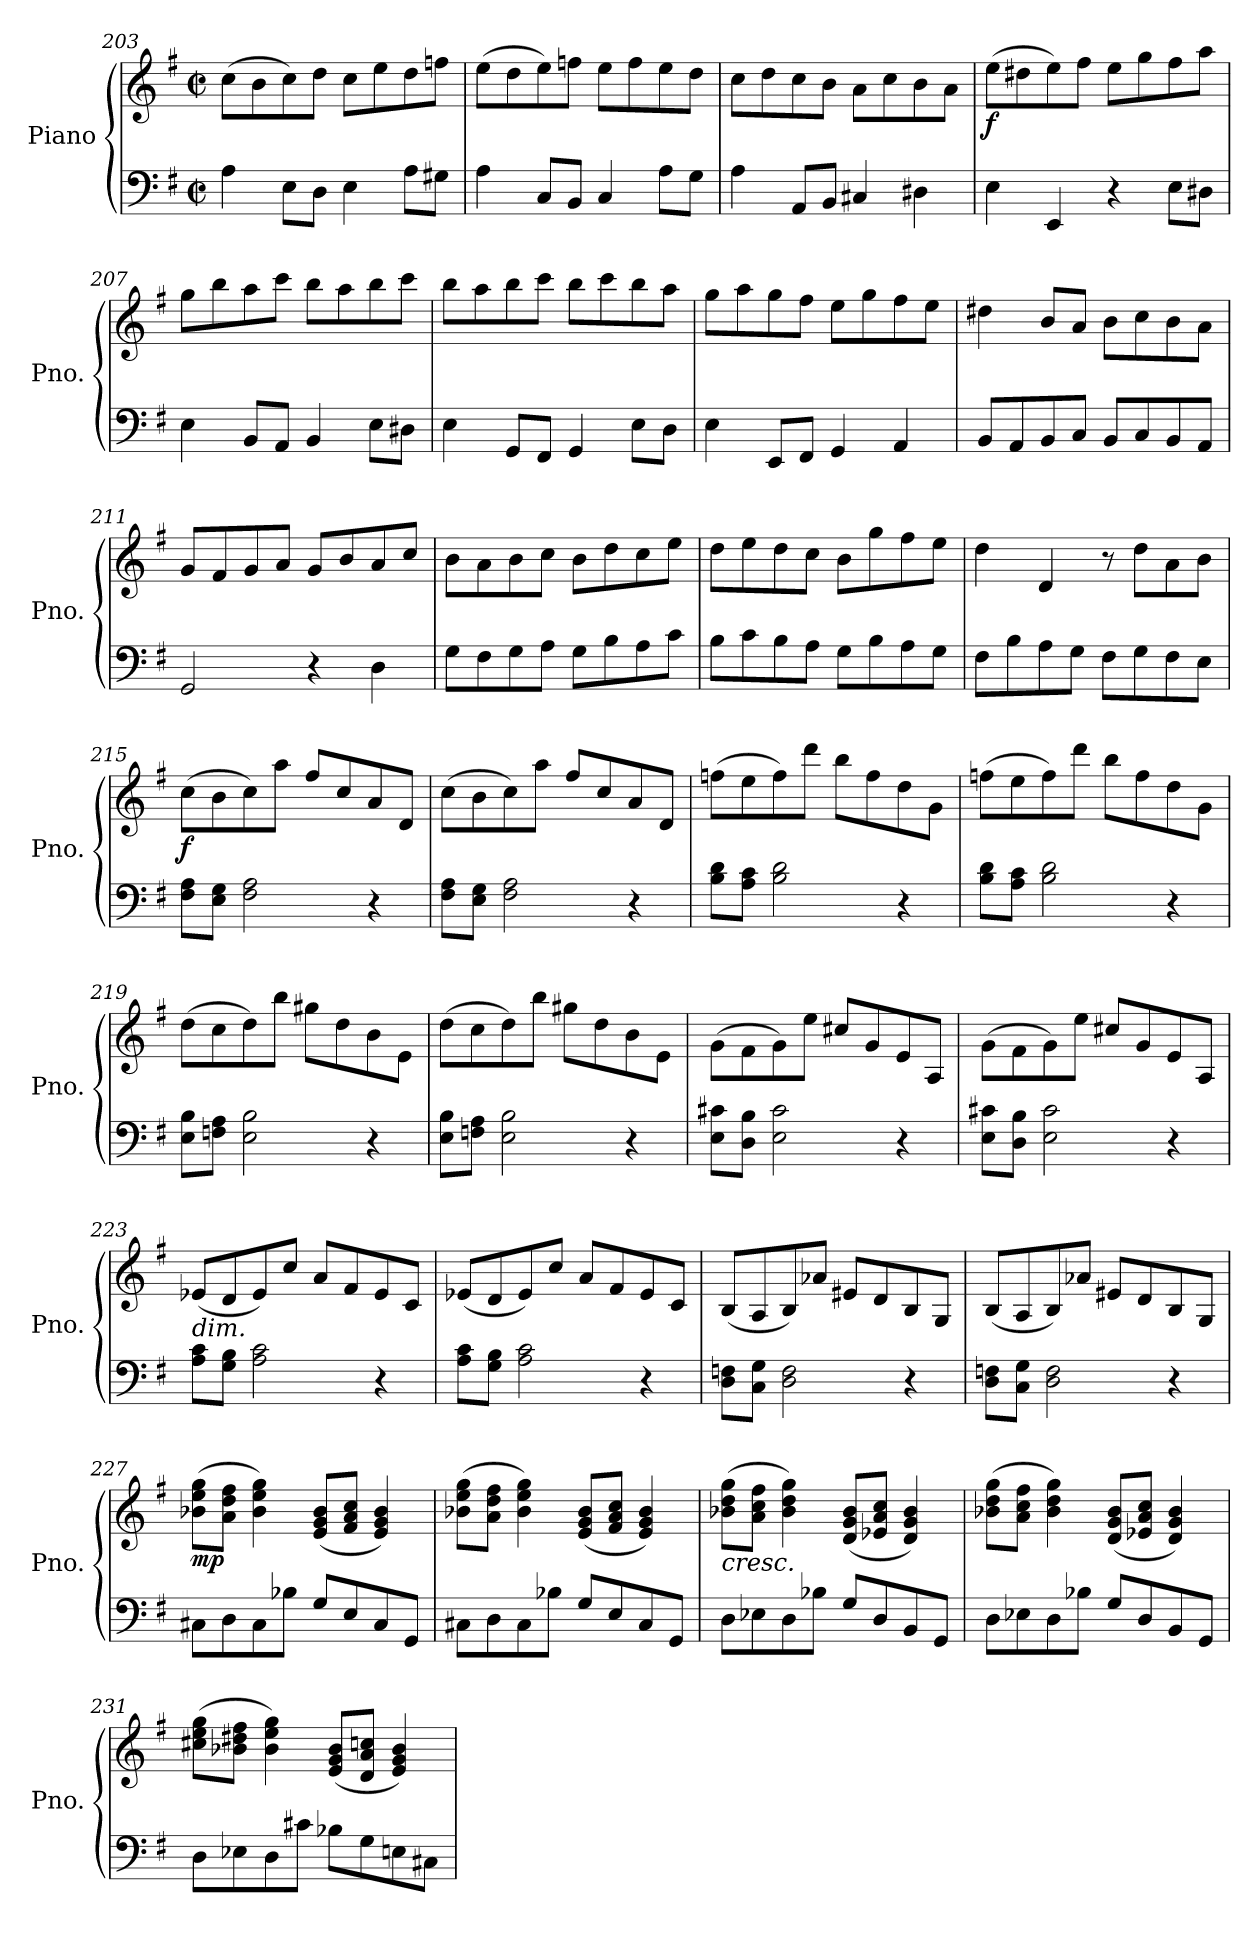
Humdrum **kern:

**kern	**kern	**dynam
*part1	*part1	*part1
*staff2	*staff1	*staff1/2
*I"Piano	*	*
*I'Pno.	*	*
*clefF4	*clefG2	*
*k[f#]	*k[f#]	*
*M2/2	*M2/2	*
*met(c|)	*met(c|)	*
=203	=203	=203
4A\	(>8cc\L	.
.	8b\	.
8E\L	8cc\)	.
8D\J	8dd\J	.
4E\	8cc\L	.
.	8ee\	.
8A\L	8dd\	.
8G#X\J	8ffn\J	.
=204	=204	=204
4A\	(>8ee\L	.
.	8dd\	.
8C/L	8ee\)	.
8BB/J	8ffn\J	.
4C/	8ee\L	.
.	8ff\	.
8A\L	8ee\	.
8G\J	8dd\J	.
=205	=205	=205
4A\	8cc\L	.
.	8dd\	.
8AA/L	8cc\	.
8BB/J	8b\J	.
4C#X/	8a\L	.
.	8cc\	.
4D#X\	8b\	.
.	8a\J	.
=206	=206	=206
!	!	!LO:DY:b
4E\	(>8ee\L	f
.	8dd#X\	.
4EE/	8ee\)	.
.	8ff#\J	.
4r	8ee\L	.
.	8gg\	.
8E\L	8ff#\	.
8D#X\J	8aa\J	.
=207	=207	=207
4E\	8gg\L	.
.	8bb\	.
8BB/L	8aa\	.
8AA/J	8ccc\J	.
4BB/	8bb\L	.
.	8aa\	.
8E\L	8bb\	.
8D#X\J	8ccc\J	.
!!LO:LB:g=z
=208	=208	=208
4E\	8bb\L	.
.	8aa\	.
8GG/L	8bb\	.
8FF#/J	8ccc\J	.
4GG/	8bb\L	.
.	8ccc\	.
8E\L	8bb\	.
8D\J	8aa\J	.
=209	=209	=209
4E\	8gg\L	.
.	8aa\	.
8EE/L	8gg\	.
8FF#/J	8ff#\J	.
4GG/	8ee\L	.
.	8gg\	.
4AA/	8ff#\	.
.	8ee\J	.
=210	=210	=210
8BB/L	4dd#X\	.
8AA/	.	.
8BB/	8b/L	.
8C/J	8a/J	.
8BB/L	8b\L	.
8C/	8cc\	.
8BB/	8b\	.
8AA/J	8a\J	.
=211	=211	=211
2GG/	8g/L	.
.	8f#/	.
.	8g/	.
.	8a/J	.
4r	8g/L	.
.	8b/	.
4D\	8a/	.
.	8cc/J	.
=212	=212	=212
8G\L	8b\L	.
8F#\	8a\	.
8G\	8b\	.
8A\J	8cc\J	.
8G\L	8b\L	.
8B\	8dd\	.
8A\	8cc\	.
8c\J	8ee\J	.
=213	=213	=213
8B\L	8dd\L	.
8c\	8ee\	.
8B\	8dd\	.
8A\J	8cc\J	.
8G\L	8b\L	.
8B\	8gg\	.
8A\	8ff#\	.
8G\J	8ee\J	.
!!LO:LB:g=z
=214	=214	=214
8F#\L	4dd\	.
8B\	.	.
8A\	4d/	.
8G\J	.	.
8F#\L	8r	.
8G\	8dd\L	.
8F#\	8a\	.
8E\J	8b\J	.
=215	=215	=215
!	!	!LO:DY:b
8F#\ 8A\L	(>8cc\L	f
8E\ 8G\J	8b\	.
2F#\ 2A\	8cc\)	.
.	8aa\J	.
.	8ff#/L	.
.	8cc/	.
4r	8a/	.
.	8d/J	.
=216	=216	=216
8F#\ 8A\L	(>8cc\L	.
8E\ 8G\J	8b\	.
2F#\ 2A\	8cc\)	.
.	8aa\J	.
.	8ff#/L	.
.	8cc/	.
4r	8a/	.
.	8d/J	.
=217	=217	=217
8B\ 8d\L	(>8ffn\L	.
8A\ 8c\J	8ee\	.
2B\ 2d\	8ff\)	.
.	8ddd\J	.
.	8bb\L	.
.	8ff\	.
4r	8dd\	.
.	8g\J	.
=218	=218	=218
8B\ 8d\L	(>8ffn\L	.
8A\ 8c\J	8ee\	.
2B\ 2d\	8ff\)	.
.	8ddd\J	.
.	8bb\L	.
.	8ff\	.
4r	8dd\	.
.	8g\J	.
!!LO:LB:g=z
=219	=219	=219
8E\ 8B\L	(>8dd\L	.
8Fn\ 8A\J	8cc\	.
2E\ 2B\	8dd\)	.
.	8bb\J	.
.	8gg#X\L	.
.	8dd\	.
4r	8b\	.
.	8e\J	.
=220	=220	=220
8E\ 8B\L	(>8dd\L	.
8Fn\ 8A\J	8cc\	.
2E\ 2B\	8dd\)	.
.	8bb\J	.
.	8gg#X\L	.
.	8dd\	.
4r	8b\	.
.	8e\J	.
=221	=221	=221
8E\ 8c#X\L	(>8g\L	.
8D\ 8B\J	8f#\	.
2E\ 2c#\	8g\)	.
.	8ee\J	.
.	8cc#X/L	.
.	8g/	.
4r	8e/	.
.	8A/J	.
=222	=222	=222
8E\ 8c#X\L	(>8g\L	.
8D\ 8B\J	8f#\	.
2E\ 2c#\	8g\)	.
.	8ee\J	.
.	8cc#X/L	.
.	8g/	.
4r	8e/	.
.	8A/J	.
=223	=223	=223
!	!LO:TX:b:i:t=dim.	!
8A\ 8c\L	(<8e-X/L	.
8G\ 8B\J	8d/	.
2A\ 2c\	8e-/)	.
.	8cc/J	.
.	8a/L	.
.	8f#/	.
4r	8e-/	.
.	8c/J	.
!!LO:LB:g=z
=224	=224	=224
8A\ 8c\L	(<8e-X/L	.
8G\ 8B\J	8d/	.
2A\ 2c\	8e-/)	.
.	8cc/J	.
.	8a/L	.
.	8f#/	.
4r	8e-/	.
.	8c/J	.
=225	=225	=225
8D\ 8Fn\L	(<8B/L	.
8C\ 8G\J	8A/	.
2D\ 2F\	8B/)	.
.	8a-X/J	.
.	8e#X/L	.
.	8d/	.
4r	8B/	.
.	8G/J	.
=226	=226	=226
8D\ 8Fn\L	(<8B/L	.
8C\ 8G\J	8A/	.
2D\ 2F\	8B/)	.
.	8a-X/J	.
.	8e#X/L	.
.	8d/	.
4r	8B/	.
.	8G/J	.
=227	=227	=227
!	!	!LO:DY:b
8C#X\L	(>8b-X\ 8ee\ 8gg\L	mp
8D\	8a\ 8dd\ 8ff#\J	.
8C#\	4b-\ 4ee\ 4gg\)	.
8B-X\J	.	.
8G/L	(<8e/ 8g/ 8b-/L	.
8E/	8f#/ 8a/ 8cc/J	.
8C#/	4e/ 4g/ 4b-/)	.
8GG/J	.	.
=228	=228	=228
8C#X\L	(>8b-X\ 8ee\ 8gg\L	.
8D\	8a\ 8dd\ 8ff#\J	.
8C#\	4b-\ 4ee\ 4gg\)	.
8B-X\J	.	.
8G/L	(<8e/ 8g/ 8b-/L	.
8E/	8f#/ 8a/ 8cc/J	.
8C#/	4e/ 4g/ 4b-/)	.
8GG/J	.	.
!!LO:LB:g=z
=229	=229	=229
!	!LO:TX:b:i:t=cresc.	!
8D\L	(>8b-X\ 8dd\ 8gg\L	.
8E-X\	8a\ 8cc\ 8ff#\J	.
8D\	4b-\ 4dd\ 4gg\)	.
8B-X\J	.	.
8G/L	(<8d/ 8g/ 8b-/L	.
8D/	8e-X/ 8a/ 8cc/J	.
8BB/	4d/ 4g/ 4b-/)	.
8GG/J	.	.
=230	=230	=230
8D\L	(>8b-X\ 8dd\ 8gg\L	.
8E-X\	8a\ 8cc\ 8ff#\J	.
8D\	4b-\ 4dd\ 4gg\)	.
8B-X\J	.	.
8G/L	(<8d/ 8g/ 8b-/L	.
8D/	8e-X/ 8a/ 8cc/J	.
8BB/	4d/ 4g/ 4b-/)	.
8GG/J	.	.
=231	=231	=231
8D\L	(>8cc#X\ 8ee\ 8gg\L	.
8E-X\	8b-X\ 8dd#X\ 8ff#\J	.
8D\	4b-\ 4ee\ 4gg\)	.
8c#X\J	.	.
8B-X\L	(<8e/ 8g/ 8b-/L	.
8G\	8d/ 8a/ 8ccn/J	.
8En\	4e/ 4g/ 4b-/)	.
8C#X\J	.	.
=	=	=
*-	*-	*-
